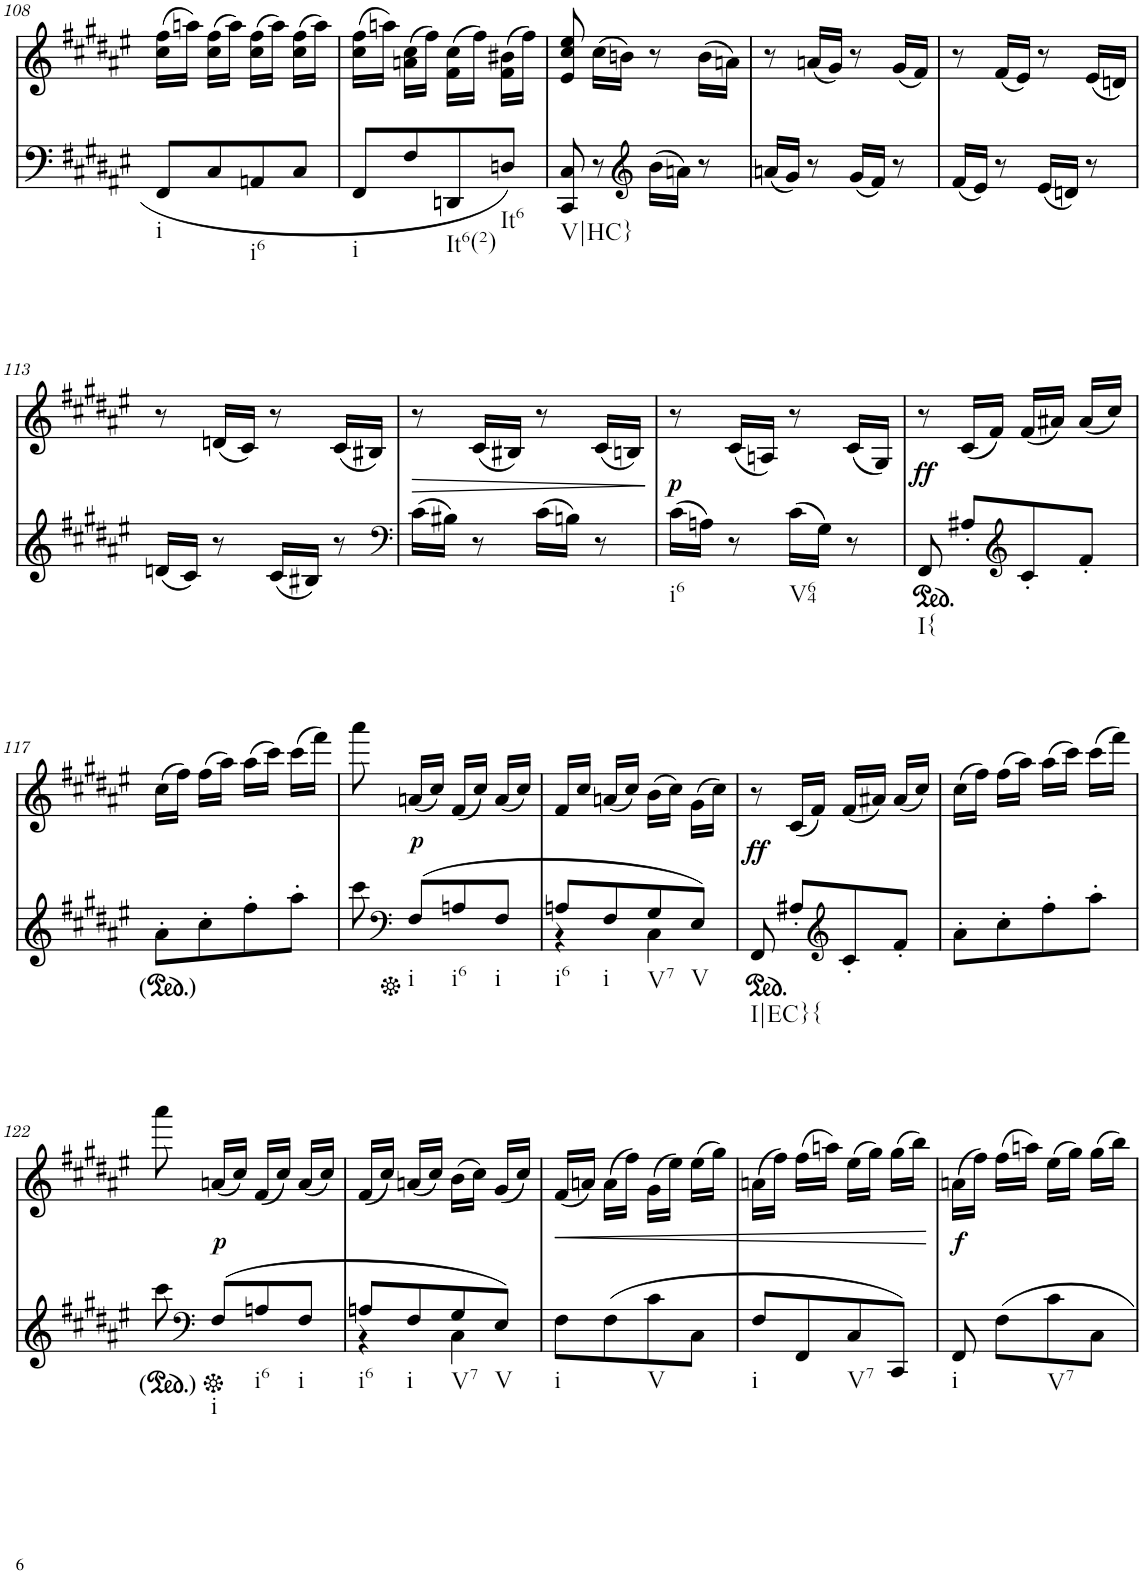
**kern	**kern	**text	**dynam
*part2	*part1	*part1	*part1
*staff2	*staff1	*staff1	*staff1
*I"piano	*I"piano	*	*
*I'Pno	*I'Pno	*	*
!!LO:PB:g=z
*clefF4	*clefG2	*	*
*k[f#c#g#d#a#e#]	*k[f#c#g#d#a#e#]	*	*
*F#:	*F#:	*	*
*M2/4	*M2/4	*	*
=108	=108	=108	=108
!LO:TX:b:t=i	!	!	!
8FF#/L	(16cc#\ 16ff#\LL	.	.
.	16aan\JJ)	.	.
8C#/	(16cc#\ 16ff#\LL	.	.
.	16aa\JJ)	.	.
!LO:TX:b:t=i6	!	!	!
8AAn/	(16cc#\ 16ff#\LL	.	.
.	16aa\JJ)	.	.
8C#/J	(16cc#\ 16ff#\LL	.	.
.	16aa\JJ)	.	.
=109	=109	=109	=109
!LO:TX:b:t=i	!	!	!
8FF#/L	(16cc#\ 16ff#\LL	.	.
.	16aan\JJ)	.	.
8F#/	(16an\ 16cc#\LL	.	.
.	16ff#\JJ)	.	.
!LO:TX:b:t=It6(2)	!	!	!
8DDn/	(16f#\ 16cc#\LL	.	.
.	16ff#\JJ)	.	.
!LO:TX:b:t=It6	!	!	!
8Dn/J	(16f#\ 16b#X\LL	.	.
.	16ff#\JJ)	.	.
=110	=110	=110	=110
!LO:TX:b:t=V|HC}	!	!	!
8CC#/ 8C#/	8e#/ 8cc#/ 8ee#/	.	.
8r	(16cc#\LL	.	.
.	16bn\JJ)	.	.
*clefG2	*	*	*
(16b\LL	8r	.	.
16an\JJ)	.	.	.
8r	(16b\LL	.	.
.	16an\JJ)	.	.
=111	=111	=111	=111
(16an/LL	8r	.	.
16g#/JJ)	.	.	.
8r	(16an/LL	.	.
.	16g#/JJ)	.	.
(16g#/LL	8r	.	.
16f#/JJ)	.	.	.
8r	(16g#/LL	.	.
.	16f#/JJ)	.	.
=112	=112	=112	=112
(16f#/LL	8r	.	.
16e#/JJ)	.	.	.
8r	(16f#/LL	.	.
.	16e#/JJ)	.	.
(16e#/LL	8r	.	.
16dn/JJ)	.	.	.
8r	(16e#/LL	.	.
.	16dn/JJ)	.	.
!!LO:LB:g=z
=113	=113	=113	=113
(16dn/LL	8r	.	.
16c#/JJ)	.	.	.
8r	(16dn/LL	.	.
.	16c#/JJ)	.	.
(16c#/LL	8r	.	.
16B#X/JJ)	.	.	.
8r	(16c#/LL	.	.
.	16B#X/JJ)	.	.
=114	=114	=114	=114
*clefF4	*	*	*
!	!	!	!LO:HP:b
(16c#\LL	8r	.	>
16B#X\JJ)	.	.	.
8r	(16c#/LL	.	.
.	16B#X/JJ)	.	.
(16c#\LL	8r	.	.
16Bn\JJ)	.	.	.
8r	(16c#/LL	.	.
.	16Bn/JJ)	.	.
.	.	.	]
=115	=115	=115	=115
!LO:TX:b:t=i6	!	!	!
!	!	!	!LO:DY:b
(16c#\LL	8r	.	p
16An\JJ)	.	.	.
8r	(16c#/LL	.	.
.	16An/JJ)	.	.
!LO:TX:b:t=V64	!	!	!
(16c#\LL	8r	.	.
16G#\JJ)	.	.	.
8r	(16c#/LL	.	.
.	16G#/JJ)	.	.
=116	=116	=116	=116
*ped	*	*	*
!LO:TX:b:t=I{	!	!	!
!	!	!	!LO:DY:b
8FF#/	8r	.	ff
8A#X'/L	(16c#/LL	.	.
.	16f#/JJ)	.	.
*clefG2	*	*	*
8c#'/	(16f#/LL	.	.
.	16a#X/JJ)	.	.
8f#'/J	(16a#/LL	.	.
.	16cc#/JJ)	.	.
!!LO:LB:g=z
=117	=117	=117	=117
8a#'\L	(16cc#\LL	.	.
.	16ff#\JJ)	.	.
8cc#'\	(16ff#\LL	.	.
.	16aa#\JJ)	.	.
8ff#'\	(16aa#\LL	.	.
.	16ccc#\JJ)	.	.
8aa#'\J	(16ccc#\LL	.	.
.	16fff#\JJ)	.	.
=118	=118	=118	=118
8ccc#\	8aaa#\	.	.
*clefF4	*	*	*
*Xped	*	*	*
!LO:TX:b:t=i	!	!	!
!	!	!LO:LY:b	!
(8F#/L	(16an/LL	.	.
.	16cc#/JJ)	.	.
!LO:TX:b:t=i6	!	!	!
8An/	(16f#/LL	.	.
.	16cc#/JJ)	.	.
!LO:TX:b:t=i	!	!	!
8F#/J	(16a/LL	.	.
.	16cc#/JJ)	.	.
=119	=119	=119	=119
*^	*	*	*
!LO:TX:b:t=i6	!	!	!	!
8An/L	4r	16f#/LL	.	.
.	.	16cc#/JJ	.	.
!LO:TX:b:t=i	!	!	!	!
8F#/	.	(16an/LL	.	.
.	.	16cc#/JJ)	.	.
!LO:TX:b:t=V7	!	!	!	!
8G#/	4C#\	(16b\LL	.	.
.	.	16cc#\JJ)	.	.
!LO:TX:b:t=V	!	!	!	!
8E#/J)	.	(16g#\LL	.	.
.	.	16cc#\JJ)	.	.
*v	*v	*	*	*
=120	=120	=120	=120
*ped	*	*	*
!LO:TX:b:t=I|EC}{	!	!	!
!	!	!	!LO:DY:b
8FF#/	8r	.	ff
8A#X'/L	(16c#/LL	.	.
.	16f#/JJ)	.	.
*clefG2	*	*	*
8c#'/	(16f#/LL	.	.
.	16a#X/JJ)	.	.
8f#'/J	(16a#/LL	.	.
.	16cc#/JJ)	.	.
=121	=121	=121	=121
8a#'\L	(16cc#\LL	.	.
.	16ff#\JJ)	.	.
8cc#'\	(16ff#\LL	.	.
.	16aa#\JJ)	.	.
8ff#'\	(16aa#\LL	.	.
.	16ccc#\JJ)	.	.
8aa#'\J	(16ccc#\LL	.	.
.	16fff#\JJ)	.	.
!!LO:LB:g=z
=122	=122	=122	=122
8ccc#\	8aaa#\	.	.
*clefF4	*	*	*
*Xped	*	*	*
!LO:TX:b:t=i	!	!	!
!	!	!LO:LY:b	!
(8F#/L	(16an/LL	.	.
.	16cc#/JJ)	.	.
!LO:TX:b:t=i6	!	!	!
8An/	(16f#/LL	.	.
.	16cc#/JJ)	.	.
!LO:TX:b:t=i	!	!	!
8F#/J	(16a/LL	.	.
.	16cc#/JJ)	.	.
=123	=123	=123	=123
*^	*	*	*
!LO:TX:b:t=i6	!	!	!	!
8An/L	4r	(16f#/LL	.	.
.	.	16cc#/JJ)	.	.
!LO:TX:b:t=i	!	!	!	!
8F#/	.	(16an/LL	.	.
.	.	16cc#/JJ)	.	.
!LO:TX:b:t=V7	!	!	!	!
8G#/	4C#\	(16b\LL	.	.
.	.	16cc#\JJ)	.	.
!LO:TX:b:t=V	!	!	!	!
8E#/J)	.	(16g#/LL	.	.
.	.	16cc#/JJ)	.	.
*v	*v	*	*	*
=124	=124	=124	=124
!LO:TX:b:t=i	!	!	!
!	!	!	!LO:HP:b
8F#\L	(16f#/LL	.	<
.	16an/JJ)	.	.
(8F#\	(16a\LL	.	.
.	16ff#\JJ)	.	.
!LO:TX:b:t=V	!	!	!
8c#\	(16g#\LL	.	.
.	16ee#\JJ)	.	.
8C#\J	(16ee#\LL	.	.
.	16gg#\JJ)	.	.
=125	=125	=125	=125
!LO:TX:b:t=i	!	!	!
8F#/L	(16an\LL	.	.
.	16ff#\JJ)	.	.
8FF#/	(16ff#\LL	.	.
.	16aan\JJ)	.	.
!LO:TX:b:t=V7	!	!	!
8C#/	(16ee#\LL	.	.
.	16gg#\JJ)	.	.
8CC#/J)	(16gg#\LL	.	.
.	16bb\JJ)	.	.
.	.	.	[
=126	=126	=126	=126
!LO:TX:b:t=i	!	!	!
!	!	!LO:LY:b	!
8FF#/	(16an\LL	.	.
.	16ff#\JJ)	.	.
8F#\L	(16ff#\LL	.	.
.	16aan\JJ)	.	.
!LO:TX:b:t=V7	!	!	!
8c#\	(16ee#\LL	.	.
.	16gg#\JJ)	.	.
8C#\J	(16gg#\LL	.	.
.	16bb\JJ)	.	.
=	=	=	=
*-	*-	*-	*-
